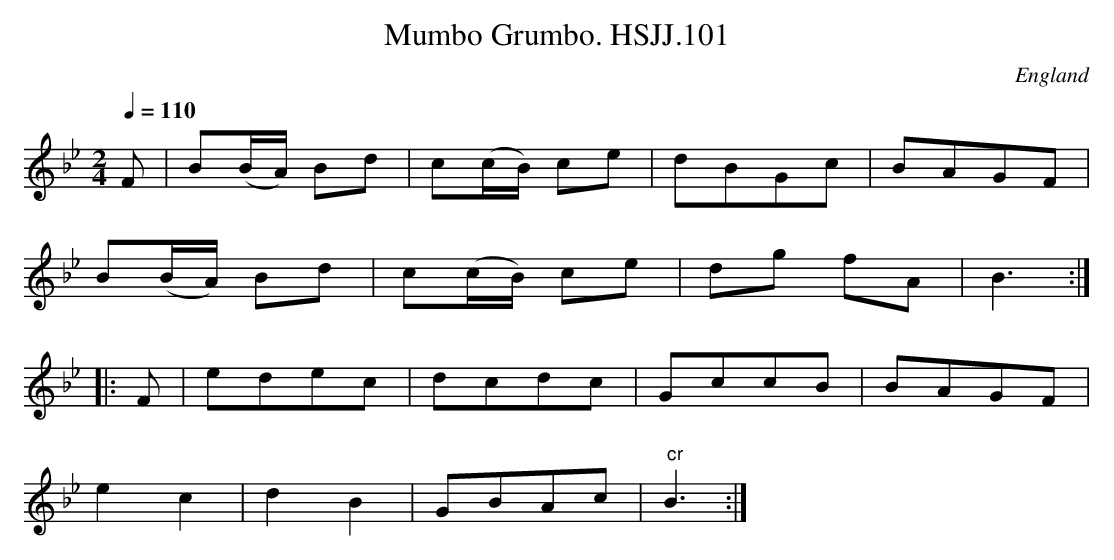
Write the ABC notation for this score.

X:1
T:Mumbo Grumbo. HSJJ.101
L:1/8
M:2/4
O:England
Q:1/4=110
K:Bb
F|B(B/A/) Bd|c(c/B/) ce|dBGc|BAGF|!
B(B/A/) Bd|c(c/B/) ce|dg fA|B3:|!
|:F|edec|dcdc|GccB|BAGF|!
e2c2|d2B2|GBAc|" cr"B3:|
